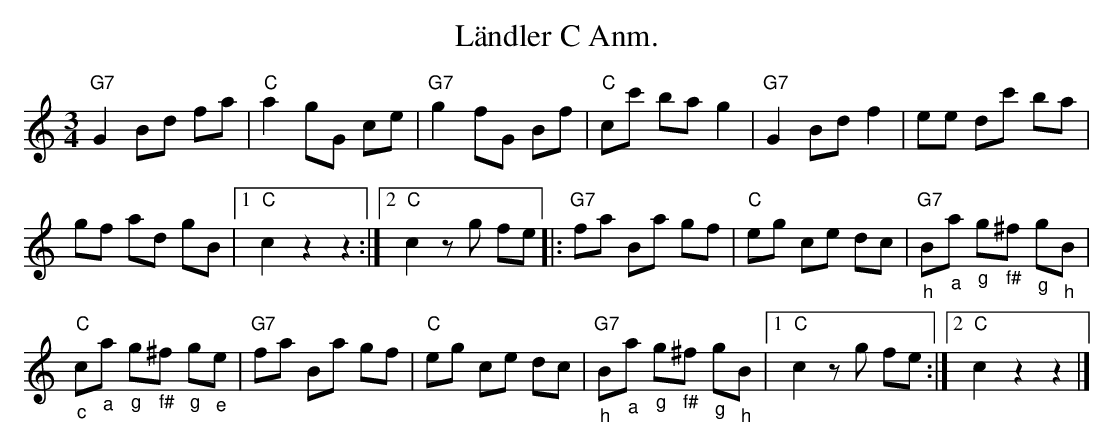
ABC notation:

X:1
T:Ländler C Anm.
M:3/4
L:1/8
K:C
"G7"G2 Bd fa | "C"a2 gG ce | "G7"g2 fG Bf | "C"cc' ba g2 | "G7"G2 Bd f2 | ee dc' ba |
gf ad gB |1 "C"c2 z2z2 :|2 "C"c2 zg fe |: \
"G7"fa Ba gf | "C"eg ce dc | "G7""_h"B"_a"a "_g"g"_f#"^f "_g"g"_h"B |
"C""_c"c"_a"a "_g"g"_f#"^f "_g"g"_e"e | "G7"fa Ba gf | "C"eg ce dc | "G7""_h"B"_a"a "_g"g"_f#"^f "_g"g"_h"B |1 "C"c2 zg fe :|2 "C"c2 z2z2 |]
